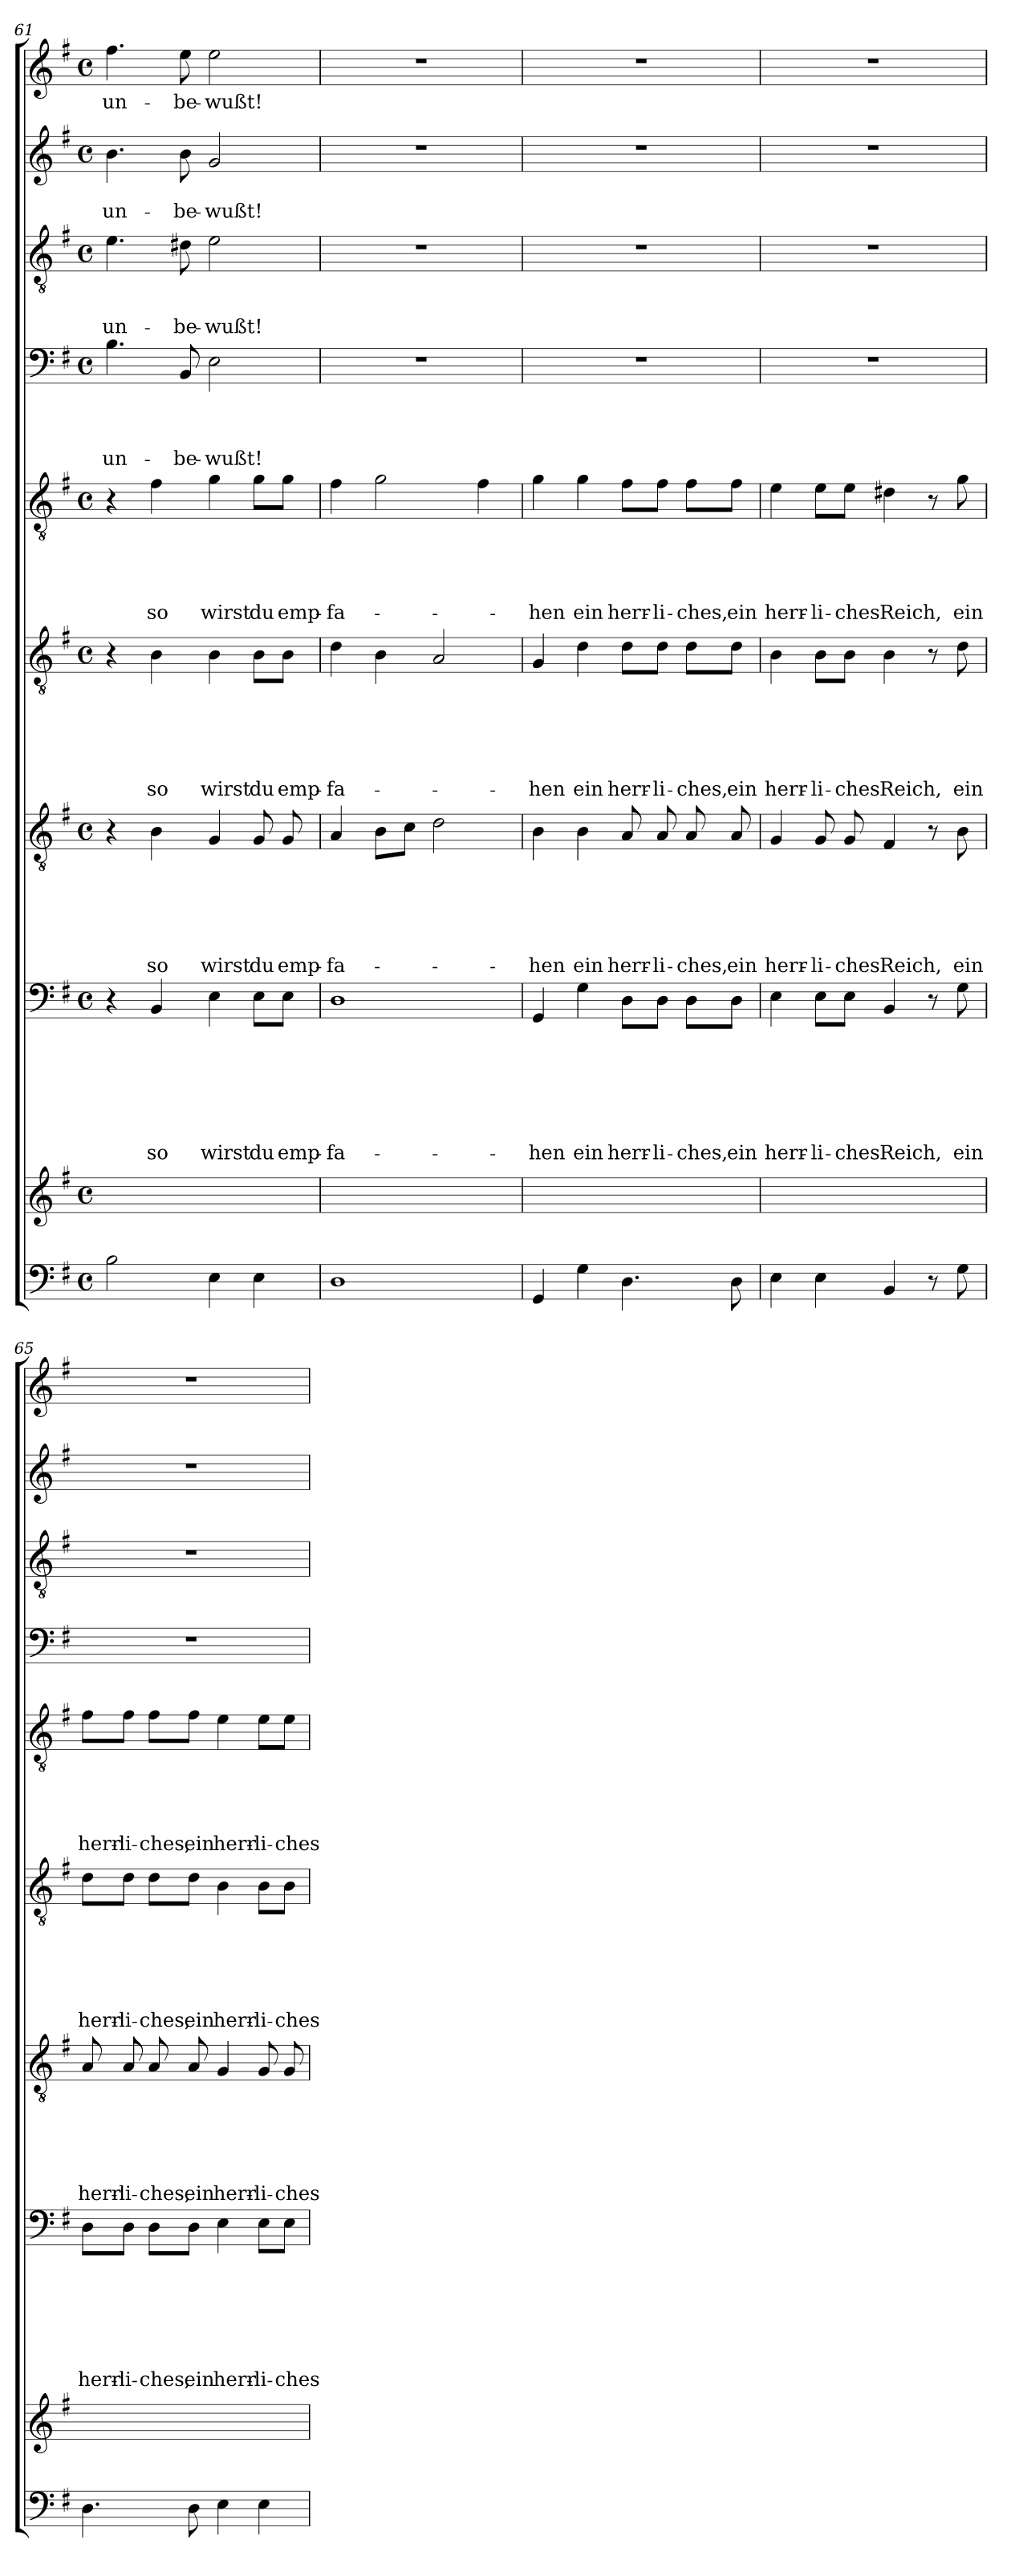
**kern	**kern	**kern	**text	**text	**text	**text	**text	**text	**text	**kern	**text	**text	**text	**text	**text	**text	**kern	**text	**text	**text	**text	**text	**text	**kern	**text	**text	**text	**text	**text	**kern	**text	**text	**text	**text	**kern	**text	**text	**text	**kern	**text	**text	**kern	**text
*part10	*part9	*part8	*part8	*part8	*part8	*part8	*part8	*part8	*part8	*part7	*part7	*part7	*part7	*part7	*part7	*part7	*part6	*part6	*part6	*part6	*part6	*part6	*part6	*part5	*part5	*part5	*part5	*part5	*part5	*part4	*part4	*part4	*part4	*part4	*part3	*part3	*part3	*part3	*part2	*part2	*part2	*part1	*part1
*staff10	*staff9	*staff8	*staff8	*staff8	*staff8	*staff8	*staff8	*staff8	*staff8	*staff7	*staff7	*staff7	*staff7	*staff7	*staff7	*staff7	*staff6	*staff6	*staff6	*staff6	*staff6	*staff6	*staff6	*staff5	*staff5	*staff5	*staff5	*staff5	*staff5	*staff4	*staff4	*staff4	*staff4	*staff4	*staff3	*staff3	*staff3	*staff3	*staff2	*staff2	*staff2	*staff1	*staff1
*clefF4	*clefG2	*clefF4	*	*	*	*	*	*	*	*clefGv2	*	*	*	*	*	*	*clefGv2	*	*	*	*	*	*	*clefGv2	*	*	*	*	*	*clefF4	*	*	*	*	*clefGv2	*	*	*	*clefG2	*	*	*clefG2	*
*k[f#]	*k[f#]	*k[f#]	*	*	*	*	*	*	*	*k[f#]	*	*	*	*	*	*	*k[f#]	*	*	*	*	*	*	*k[f#]	*	*	*	*	*	*k[f#]	*	*	*	*	*k[f#]	*	*	*	*k[f#]	*	*	*k[f#]	*
*G:	*G:	*G:	*	*	*	*	*	*	*	*G:	*	*	*	*	*	*	*G:	*	*	*	*	*	*	*G:	*	*	*	*	*	*G:	*	*	*	*	*G:	*	*	*	*G:	*	*	*G:	*
*M4/4	*M4/4	*M4/4	*	*	*	*	*	*	*	*M4/4	*	*	*	*	*	*	*M4/4	*	*	*	*	*	*	*M4/4	*	*	*	*	*	*M4/4	*	*	*	*	*M4/4	*	*	*	*M4/4	*	*	*M4/4	*
*met(c)	*met(c)	*met(c)	*	*	*	*	*	*	*	*met(c)	*	*	*	*	*	*	*met(c)	*	*	*	*	*	*	*met(c)	*	*	*	*	*	*met(c)	*	*	*	*	*met(c)	*	*	*	*met(c)	*	*	*met(c)	*
=61	=61	=61	=61	=61	=61	=61	=61	=61	=61	=61	=61	=61	=61	=61	=61	=61	=61	=61	=61	=61	=61	=61	=61	=61	=61	=61	=61	=61	=61	=61	=61	=61	=61	=61	=61	=61	=61	=61	=61	=61	=61	=61	=61
!	!	!	!	!	!	!	!	!	!	!	!	!	!	!	!	!	!	!	!	!	!	!	!	!	!	!	!	!	!	!	!	!	!	!LO:LY:b	!	!	!	!LO:LY:b	!	!	!LO:LY:b	!	!LO:LY:b
2B\	1ryy	4r	.	.	.	.	.	.	.	4r	.	.	.	.	.	.	4r	.	.	.	.	.	.	4r	.	.	.	.	.	4.B\	.	.	.	un-	4.e\	.	.	un-	4.b\	.	un-	4.ff#\	un-
!	!	!	!	!	!	!	!	!	!LO:LY:b	!	!	!	!	!	!	!LO:LY:b	!	!	!	!	!	!	!LO:LY:b	!	!	!	!	!	!LO:LY:b	!	!	!	!	!	!	!	!	!	!	!	!	!	!
.	.	4BB/	.	.	.	.	.	.	so	4B\	.	.	.	.	.	so	4B\	.	.	.	.	.	so	4f#\	.	.	.	.	so	.	.	.	.	.	.	.	.	.	.	.	.	.	.
!	!	!	!	!	!	!	!	!	!	!	!	!	!	!	!	!	!	!	!	!	!	!	!	!	!	!	!	!	!	!	!	!	!	!LO:LY:b	!	!	!	!LO:LY:b	!	!	!LO:LY:b	!	!LO:LY:b
.	.	.	.	.	.	.	.	.	.	.	.	.	.	.	.	.	.	.	.	.	.	.	.	.	.	.	.	.	.	8BB/	.	.	.	-be-	8d#X\	.	.	-be-	8b\	.	-be-	8ee\	-be-
!	!	!	!	!	!	!	!	!	!LO:LY:b	!	!	!	!	!	!	!LO:LY:b	!	!	!	!	!	!	!LO:LY:b	!	!	!	!	!	!LO:LY:b	!	!	!	!	!LO:LY:b	!	!	!	!LO:LY:b	!	!	!LO:LY:b	!	!LO:LY:b
4E\	.	4E\	.	.	.	.	.	.	wirst	4G/	.	.	.	.	.	wirst	4B\	.	.	.	.	.	wirst	4g\	.	.	.	.	wirst	2E\	.	.	.	-wußt!	2e\	.	.	-wußt!	2g/	.	-wußt!	2ee\	-wußt!
!	!	!	!	!	!	!	!	!	!LO:LY:b	!	!	!	!	!	!	!LO:LY:b	!	!	!	!	!	!	!LO:LY:b	!	!	!	!	!	!LO:LY:b	!	!	!	!	!	!	!	!	!	!	!	!	!	!
4E\	.	8E\L	.	.	.	.	.	.	du	8G/	.	.	.	.	.	du	8B\L	.	.	.	.	.	du	8g\L	.	.	.	.	du	.	.	.	.	.	.	.	.	.	.	.	.	.	.
!	!	!	!	!	!	!	!	!	!LO:LY:b	!	!	!	!	!	!	!LO:LY:b	!	!	!	!	!	!	!LO:LY:b	!	!	!	!	!	!LO:LY:b	!	!	!	!	!	!	!	!	!	!	!	!	!	!
.	.	8E\J	.	.	.	.	.	.	emp-	8G/	.	.	.	.	.	emp-	8B\J	.	.	.	.	.	emp-	8g\J	.	.	.	.	emp-	.	.	.	.	.	.	.	.	.	.	.	.	.	.
=62	=62	=62	=62	=62	=62	=62	=62	=62	=62	=62	=62	=62	=62	=62	=62	=62	=62	=62	=62	=62	=62	=62	=62	=62	=62	=62	=62	=62	=62	=62	=62	=62	=62	=62	=62	=62	=62	=62	=62	=62	=62	=62	=62
!	!	!	!	!	!	!	!	!	!LO:LY:b	!	!	!	!	!	!	!LO:LY:b	!	!	!	!	!	!	!LO:LY:b	!	!	!	!	!	!LO:LY:b	!	!	!	!	!	!	!	!	!	!	!	!	!	!
1D	1ryy	1D	.	.	.	.	.	.	-fa-	4A/	.	.	.	.	.	-fa-	4d\	.	.	.	.	.	-fa-	4f#\	.	.	.	.	-fa-	1r	.	.	.	.	1r	.	.	.	1r	.	.	1r	.
.	.	.	.	.	.	.	.	.	.	8B\L	.	.	.	.	.	.	4B\	.	.	.	.	.	.	2g\	.	.	.	.	.	.	.	.	.	.	.	.	.	.	.	.	.	.	.
.	.	.	.	.	.	.	.	.	.	8c\J	.	.	.	.	.	.	.	.	.	.	.	.	.	.	.	.	.	.	.	.	.	.	.	.	.	.	.	.	.	.	.	.	.
.	.	.	.	.	.	.	.	.	.	2d\	.	.	.	.	.	.	2A/	.	.	.	.	.	.	.	.	.	.	.	.	.	.	.	.	.	.	.	.	.	.	.	.	.	.
.	.	.	.	.	.	.	.	.	.	.	.	.	.	.	.	.	.	.	.	.	.	.	.	4f#\	.	.	.	.	.	.	.	.	.	.	.	.	.	.	.	.	.	.	.
=63	=63	=63	=63	=63	=63	=63	=63	=63	=63	=63	=63	=63	=63	=63	=63	=63	=63	=63	=63	=63	=63	=63	=63	=63	=63	=63	=63	=63	=63	=63	=63	=63	=63	=63	=63	=63	=63	=63	=63	=63	=63	=63	=63
!	!	!	!	!	!	!	!	!	!LO:LY:b	!	!	!	!	!	!	!LO:LY:b	!	!	!	!	!	!	!LO:LY:b	!	!	!	!	!	!LO:LY:b	!	!	!	!	!	!	!	!	!	!	!	!	!	!
4GG/	1ryy	4GG/	.	.	.	.	.	.	-hen	4B\	.	.	.	.	.	-hen	4G/	.	.	.	.	.	-hen	4g\	.	.	.	.	-hen	1r	.	.	.	.	1r	.	.	.	1r	.	.	1r	.
!	!	!	!	!	!	!	!	!	!LO:LY:b	!	!	!	!	!	!	!LO:LY:b	!	!	!	!	!	!	!LO:LY:b	!	!	!	!	!	!LO:LY:b	!	!	!	!	!	!	!	!	!	!	!	!	!	!
4G\	.	4G\	.	.	.	.	.	.	ein	4B\	.	.	.	.	.	ein	4d\	.	.	.	.	.	ein	4g\	.	.	.	.	ein	.	.	.	.	.	.	.	.	.	.	.	.	.	.
!	!	!	!	!	!	!	!	!	!LO:LY:b	!	!	!	!	!	!	!LO:LY:b	!	!	!	!	!	!	!LO:LY:b	!	!	!	!	!	!LO:LY:b	!	!	!	!	!	!	!	!	!	!	!	!	!	!
4.D\	.	8D\L	.	.	.	.	.	.	herr-	8A/	.	.	.	.	.	herr-	8d\L	.	.	.	.	.	herr-	8f#\L	.	.	.	.	herr-	.	.	.	.	.	.	.	.	.	.	.	.	.	.
!	!	!	!	!	!	!	!	!	!LO:LY:b	!	!	!	!	!	!	!LO:LY:b	!	!	!	!	!	!	!LO:LY:b	!	!	!	!	!	!LO:LY:b	!	!	!	!	!	!	!	!	!	!	!	!	!	!
.	.	8D\J	.	.	.	.	.	.	-li-	8A/	.	.	.	.	.	-li-	8d\J	.	.	.	.	.	-li-	8f#\J	.	.	.	.	-li-	.	.	.	.	.	.	.	.	.	.	.	.	.	.
!	!	!	!	!	!	!	!	!	!LO:LY:b	!	!	!	!	!	!	!LO:LY:b	!	!	!	!	!	!	!LO:LY:b	!	!	!	!	!	!LO:LY:b	!	!	!	!	!	!	!	!	!	!	!	!	!	!
.	.	8D\L	.	.	.	.	.	.	-ches,	8A/	.	.	.	.	.	-ches,	8d\L	.	.	.	.	.	-ches,	8f#\L	.	.	.	.	-ches,	.	.	.	.	.	.	.	.	.	.	.	.	.	.
!	!	!	!	!	!	!	!	!	!LO:LY:b	!	!	!	!	!	!	!LO:LY:b	!	!	!	!	!	!	!LO:LY:b	!	!	!	!	!	!LO:LY:b	!	!	!	!	!	!	!	!	!	!	!	!	!	!
8D\	.	8D\J	.	.	.	.	.	.	ein	8A/	.	.	.	.	.	ein	8d\J	.	.	.	.	.	ein	8f#\J	.	.	.	.	ein	.	.	.	.	.	.	.	.	.	.	.	.	.	.
=64	=64	=64	=64	=64	=64	=64	=64	=64	=64	=64	=64	=64	=64	=64	=64	=64	=64	=64	=64	=64	=64	=64	=64	=64	=64	=64	=64	=64	=64	=64	=64	=64	=64	=64	=64	=64	=64	=64	=64	=64	=64	=64	=64
!	!	!	!	!	!	!	!	!	!LO:LY:b	!	!	!	!	!	!	!LO:LY:b	!	!	!	!	!	!	!LO:LY:b	!	!	!	!	!	!LO:LY:b	!	!	!	!	!	!	!	!	!	!	!	!	!	!
4E\	1ryy	4E\	.	.	.	.	.	.	herr-	4G/	.	.	.	.	.	herr-	4B\	.	.	.	.	.	herr-	4e\	.	.	.	.	herr-	1r	.	.	.	.	1r	.	.	.	1r	.	.	1r	.
!	!	!	!	!	!	!	!	!	!LO:LY:b	!	!	!	!	!	!	!LO:LY:b	!	!	!	!	!	!	!LO:LY:b	!	!	!	!	!	!LO:LY:b	!	!	!	!	!	!	!	!	!	!	!	!	!	!
4E\	.	8E\L	.	.	.	.	.	.	-li-	8G/	.	.	.	.	.	-li-	8B\L	.	.	.	.	.	-li-	8e\L	.	.	.	.	-li-	.	.	.	.	.	.	.	.	.	.	.	.	.	.
!	!	!	!	!	!	!	!	!	!LO:LY:b	!	!	!	!	!	!	!LO:LY:b	!	!	!	!	!	!	!LO:LY:b	!	!	!	!	!	!LO:LY:b	!	!	!	!	!	!	!	!	!	!	!	!	!	!
.	.	8E\J	.	.	.	.	.	.	-ches	8G/	.	.	.	.	.	-ches	8B\J	.	.	.	.	.	-ches	8e\J	.	.	.	.	-ches	.	.	.	.	.	.	.	.	.	.	.	.	.	.
!	!	!	!	!	!	!	!	!	!LO:LY:b	!	!	!	!	!	!	!LO:LY:b	!	!	!	!	!	!	!LO:LY:b	!	!	!	!	!	!LO:LY:b	!	!	!	!	!	!	!	!	!	!	!	!	!	!
4BB/	.	4BB/	.	.	.	.	.	.	Reich,	4F#/	.	.	.	.	.	Reich,	4B\	.	.	.	.	.	Reich,	4d#X\	.	.	.	.	Reich,	.	.	.	.	.	.	.	.	.	.	.	.	.	.
8r	.	8r	.	.	.	.	.	.	.	8r	.	.	.	.	.	.	8r	.	.	.	.	.	.	8r	.	.	.	.	.	.	.	.	.	.	.	.	.	.	.	.	.	.	.
!	!	!	!	!	!	!	!	!	!LO:LY:b	!	!	!	!	!	!	!LO:LY:b	!	!	!	!	!	!	!LO:LY:b	!	!	!	!	!	!LO:LY:b	!	!	!	!	!	!	!	!	!	!	!	!	!	!
8G\	.	8G\	.	.	.	.	.	.	ein	8B\	.	.	.	.	.	ein	8d\	.	.	.	.	.	ein	8g\	.	.	.	.	ein	.	.	.	.	.	.	.	.	.	.	.	.	.	.
!!LO:LB:g=z
=65	=65	=65	=65	=65	=65	=65	=65	=65	=65	=65	=65	=65	=65	=65	=65	=65	=65	=65	=65	=65	=65	=65	=65	=65	=65	=65	=65	=65	=65	=65	=65	=65	=65	=65	=65	=65	=65	=65	=65	=65	=65	=65	=65
!	!	!	!	!	!	!	!	!	!LO:LY:b	!	!	!	!	!	!	!LO:LY:b	!	!	!	!	!	!	!LO:LY:b	!	!	!	!	!	!LO:LY:b	!	!	!	!	!	!	!	!	!	!	!	!	!	!
4.D\	1ryy	8D\L	.	.	.	.	.	.	herr-	8A/	.	.	.	.	.	herr-	8d\L	.	.	.	.	.	herr-	8f#\L	.	.	.	.	herr-	1r	.	.	.	.	1r	.	.	.	1r	.	.	1r	.
!	!	!	!	!	!	!	!	!	!LO:LY:b	!	!	!	!	!	!	!LO:LY:b	!	!	!	!	!	!	!LO:LY:b	!	!	!	!	!	!LO:LY:b	!	!	!	!	!	!	!	!	!	!	!	!	!	!
.	.	8D\J	.	.	.	.	.	.	-li-	8A/	.	.	.	.	.	-li-	8d\J	.	.	.	.	.	-li-	8f#\J	.	.	.	.	-li-	.	.	.	.	.	.	.	.	.	.	.	.	.	.
!	!	!	!	!	!	!	!	!	!LO:LY:b	!	!	!	!	!	!	!LO:LY:b	!	!	!	!	!	!	!LO:LY:b	!	!	!	!	!	!LO:LY:b	!	!	!	!	!	!	!	!	!	!	!	!	!	!
.	.	8D\L	.	.	.	.	.	.	-ches,	8A/	.	.	.	.	.	-ches,	8d\L	.	.	.	.	.	-ches,	8f#\L	.	.	.	.	-ches,	.	.	.	.	.	.	.	.	.	.	.	.	.	.
!	!	!	!	!	!	!	!	!	!LO:LY:b	!	!	!	!	!	!	!LO:LY:b	!	!	!	!	!	!	!LO:LY:b	!	!	!	!	!	!LO:LY:b	!	!	!	!	!	!	!	!	!	!	!	!	!	!
8D\	.	8D\J	.	.	.	.	.	.	ein	8A/	.	.	.	.	.	ein	8d\J	.	.	.	.	.	ein	8f#\J	.	.	.	.	ein	.	.	.	.	.	.	.	.	.	.	.	.	.	.
!	!	!	!	!	!	!	!	!	!LO:LY:b	!	!	!	!	!	!	!LO:LY:b	!	!	!	!	!	!	!LO:LY:b	!	!	!	!	!	!LO:LY:b	!	!	!	!	!	!	!	!	!	!	!	!	!	!
4E\	.	4E\	.	.	.	.	.	.	herr-	4G/	.	.	.	.	.	herr-	4B\	.	.	.	.	.	herr-	4e\	.	.	.	.	herr-	.	.	.	.	.	.	.	.	.	.	.	.	.	.
!	!	!	!	!	!	!	!	!	!LO:LY:b	!	!	!	!	!	!	!LO:LY:b	!	!	!	!	!	!	!LO:LY:b	!	!	!	!	!	!LO:LY:b	!	!	!	!	!	!	!	!	!	!	!	!	!	!
4E\	.	8E\L	.	.	.	.	.	.	-li-	8G/	.	.	.	.	.	-li-	8B\L	.	.	.	.	.	-li-	8e\L	.	.	.	.	-li-	.	.	.	.	.	.	.	.	.	.	.	.	.	.
!	!	!	!	!	!	!	!	!	!LO:LY:b	!	!	!	!	!	!	!LO:LY:b	!	!	!	!	!	!	!LO:LY:b	!	!	!	!	!	!LO:LY:b	!	!	!	!	!	!	!	!	!	!	!	!	!	!
.	.	8E\J	.	.	.	.	.	.	-ches	8G/	.	.	.	.	.	-ches	8B\J	.	.	.	.	.	-ches	8e\J	.	.	.	.	-ches	.	.	.	.	.	.	.	.	.	.	.	.	.	.
=	=	=	=	=	=	=	=	=	=	=	=	=	=	=	=	=	=	=	=	=	=	=	=	=	=	=	=	=	=	=	=	=	=	=	=	=	=	=	=	=	=	=	=
*-	*-	*-	*-	*-	*-	*-	*-	*-	*-	*-	*-	*-	*-	*-	*-	*-	*-	*-	*-	*-	*-	*-	*-	*-	*-	*-	*-	*-	*-	*-	*-	*-	*-	*-	*-	*-	*-	*-	*-	*-	*-	*-	*-
